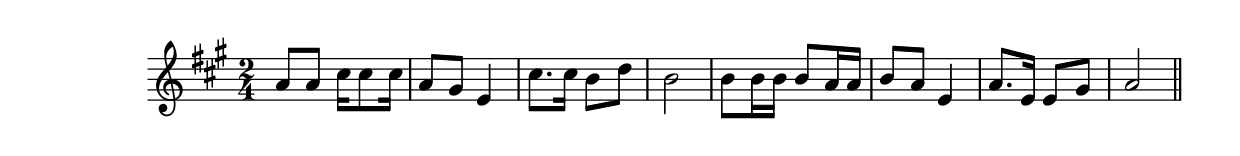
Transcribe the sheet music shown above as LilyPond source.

\version "2.14.0"
%{\header {
  title = "Shout On, Children (Georgia)"
  composer = "anonymous"
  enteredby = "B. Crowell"
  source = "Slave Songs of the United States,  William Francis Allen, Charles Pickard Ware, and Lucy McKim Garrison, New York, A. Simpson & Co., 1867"
}%}
\score{{\key a \major
\time 2/4
%{\tempo 8=100
%}\relative a' {
  a8 a cis16 cis8 cis16 | a8 gis e4 | cis'8. cis16 b8 d | b2 | b8 b16 b b8 a16 a | b8 a e4 | a8. e16 e8 gis a2
  \bar "||"
}

}}